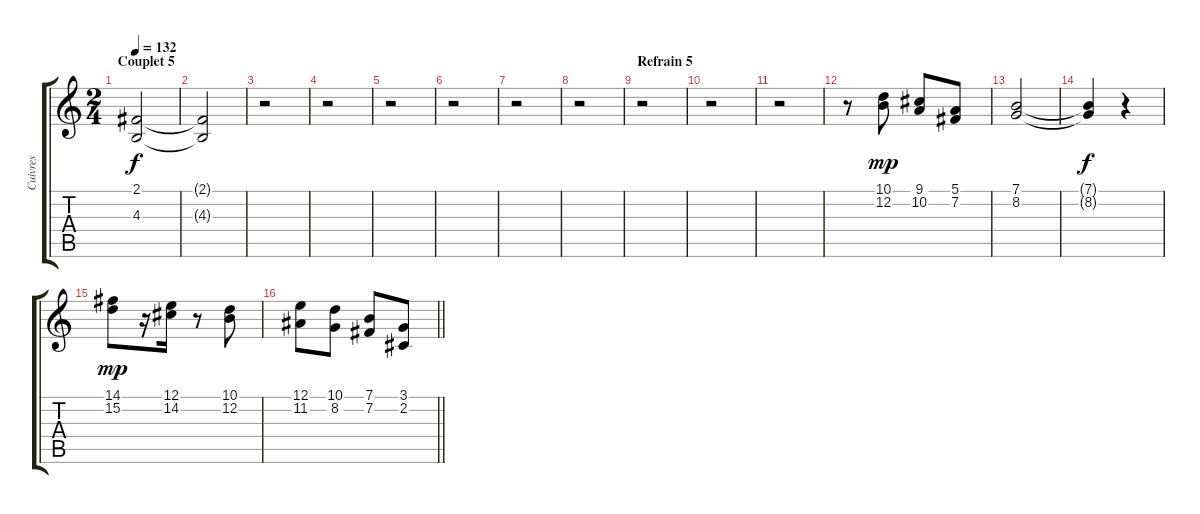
\track ("Cuivres" "Cuivres") {instrument brasssection}
\staff {score tabs}
\tuning (E4 B3 G3 D3 A2 E2) {hide}
\ts (2 4)
\section ("" "Couplet 5")
\tempo 132
\clef g2
\ks c
(2.1 4.3).2{dy f} |
(2.1{t} 4.3{t}).2 |
r.2 |
r.2 |
r.2 |
r.2 |
r.2 |
r.2 |
\section ("" "Refrain 5")
r.2 |
r.2 |
r.2 |
r.8 (10.1 12.2).8{dy mp} (9.1 10.2).8 (5.1 7.2).8 |
(7.1 8.2).2 |
(7.1{t} 8.2{t}).4{dy f} r.4 |
(14.1 15.2).8{dy mp} r.16 (12.1 14.2).16 r.8 (10.1 12.2).8 |
\barLineRight lightlight
(12.1 11.2).8 (10.1 8.2).8 (7.1 7.2).8 (3.1 2.2).8
